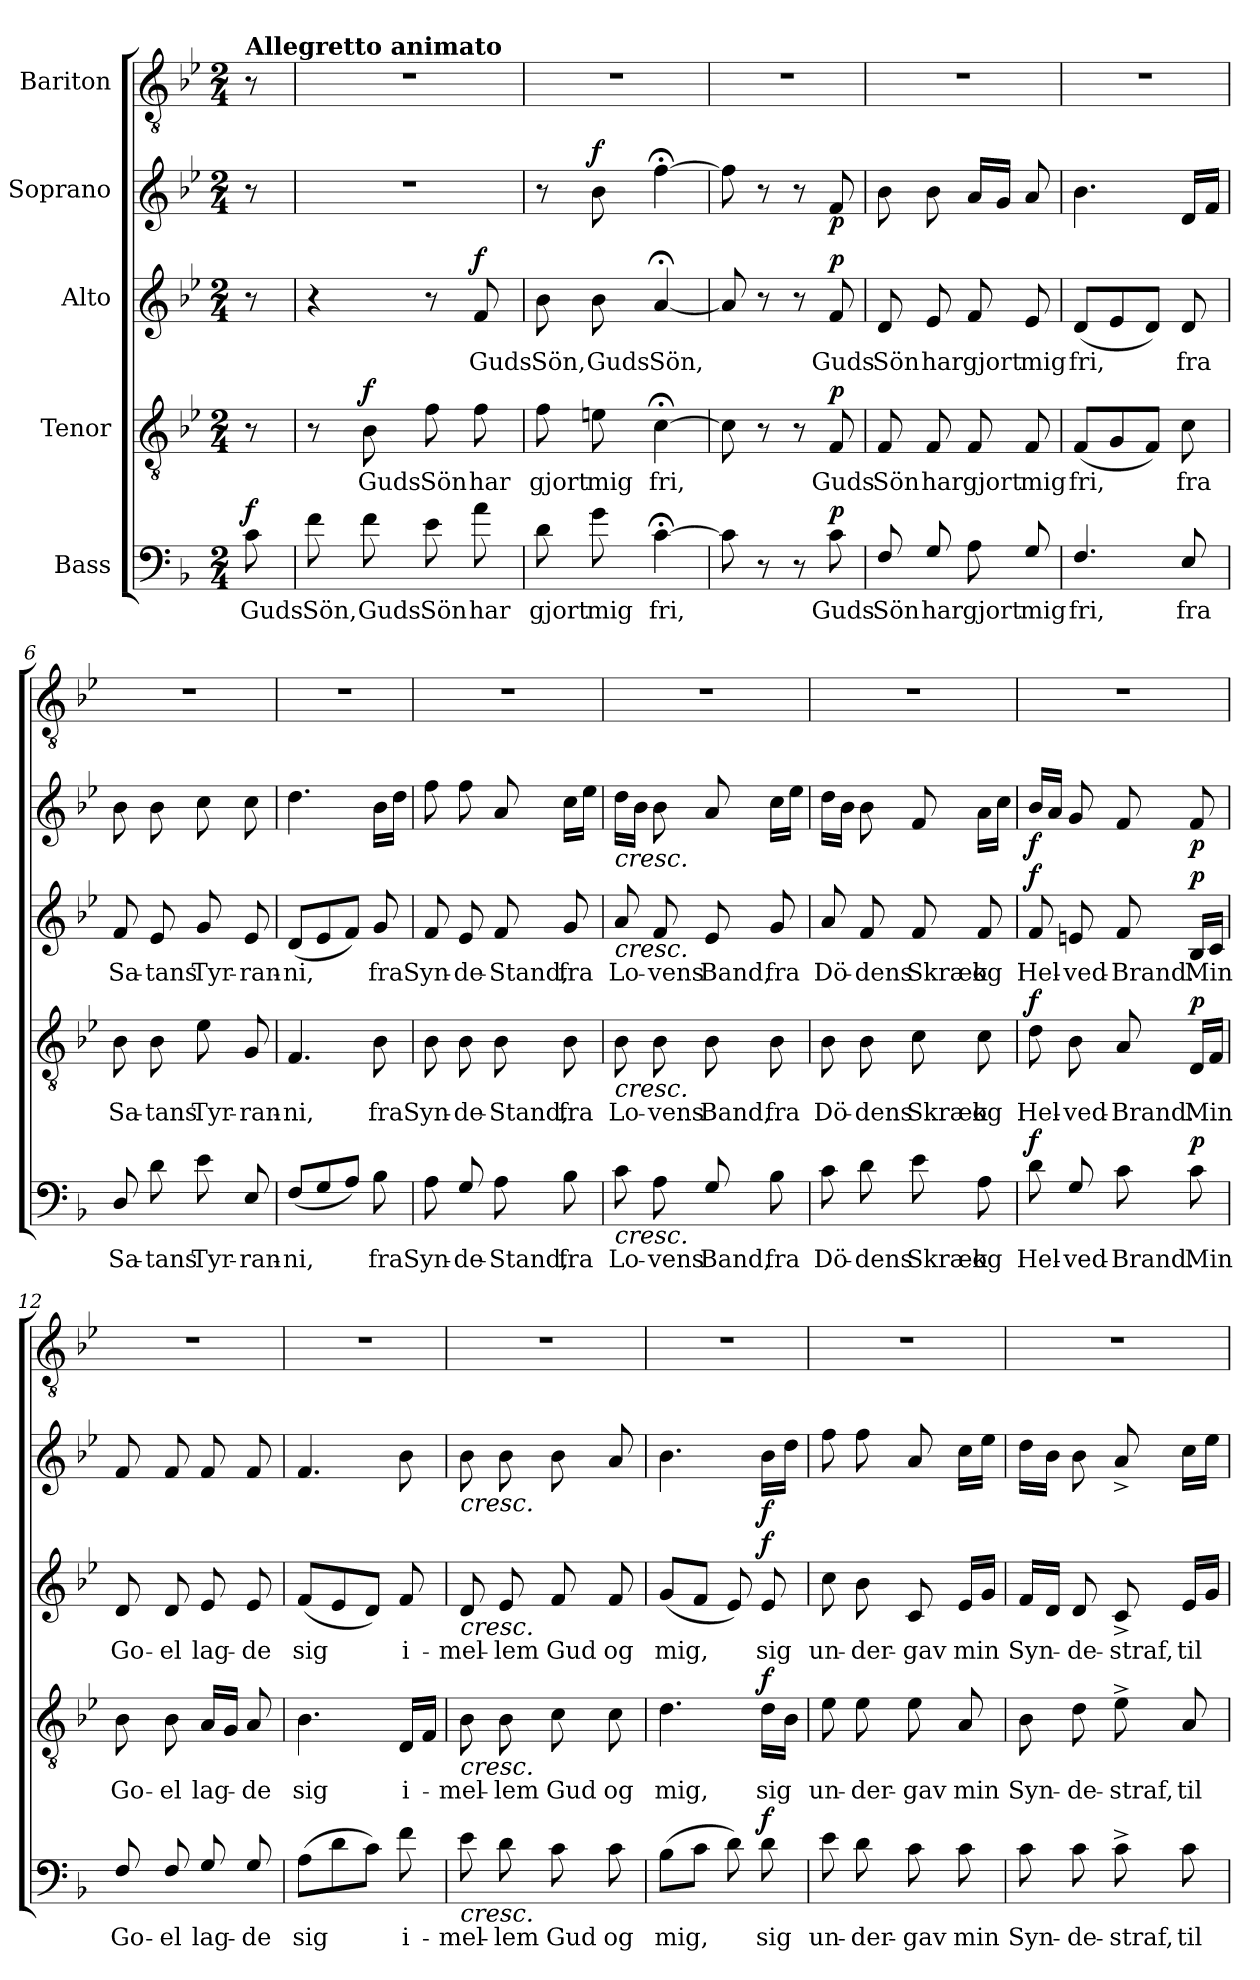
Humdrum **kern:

**kern	**text	**dynam	**kern	**text	**dynam	**kern	**text	**dynam	**kern	**dynam	**kern
*part5	*part5	*part5	*part4	*part4	*part4	*part3	*part3	*part3	*part2	*part2	*part1
*staff5	*staff5	*staff5	*staff4	*staff4	*staff4	*staff3	*staff3	*staff3	*staff2	*staff2	*staff1
*I"Bass	*	*	*I"Tenor	*	*	*I"Alto	*	*	*I"Soprano	*	*I"Bariton
*clefF4	*	*	*clefGv2	*	*	*clefG2	*	*	*clefG2	*	*clefGv2
*ITrd4c7	*	*	*	*	*	*	*	*	*	*	*
*k[b-e-]	*	*	*k[b-e-]	*	*	*k[b-e-]	*	*	*k[b-e-]	*	*k[b-e-]
*M2/4	*	*	*M2/4	*	*	*M2/4	*	*	*M2/4	*	*M2/4
*MM60	*	*	*MM60	*	*	*MM60	*	*	*MM60	*	*MM60
=	=	=	=	=	=	=	=	=	=	=	=
!	!	!	!	!	!	!	!	!	!	!	!LO:TX:B:t=Allegretto animato
!	!LO:LY:b	!LO:DY:b	!	!	!	!	!	!	!	!	!
8F\	Guds	f	8r	.	.	8r	.	.	8r	.	8r
=1	=1	=1	=1	=1	=1	=1	=1	=1	=1	=1	=1
!	!LO:LY:b	!	!	!	!	!	!	!	!	!	!
8B-\	Sön,	.	8r	.	.	4r	.	.	2r	.	2r
!	!LO:LY:b	!	!	!LO:LY:b	!LO:DY:b	!	!	!	!	!	!
8B-\	Guds	.	8B-\	Guds	f	.	.	.	.	.	.
!	!LO:LY:b	!	!	!LO:LY:b	!	!	!	!	!	!	!
8A\	Sön	.	8f\	Sön	.	8r	.	.	.	.	.
!	!LO:LY:b	!	!	!LO:LY:b	!	!	!LO:LY:b	!LO:DY:b	!	!	!
8d\	har	.	8f\	har	.	8f/	Guds	f	.	.	.
=2	=2	=2	=2	=2	=2	=2	=2	=2	=2	=2	=2
!	!LO:LY:b	!	!	!LO:LY:b	!	!	!LO:LY:b	!	!	!	!
8G\	gjort	.	8f\	gjort	.	8b-\	Sön,	.	8r	.	2r
!	!LO:LY:b	!	!	!LO:LY:b	!	!	!LO:LY:b	!	!	!LO:DY:a	!
8c\	mig	.	8en\	mig	.	8b-\	Guds	.	8b-\	f	.
!	!LO:LY:b	!	!	!LO:LY:b	!	!	!LO:LY:b	!	!	!	!
[4F;<\	fri,	.	[4c;<\	fri,	.	[4a;</	Sön,	.	[4ff;<\	.	.
=3	=3	=3	=3	=3	=3	=3	=3	=3	=3	=3	=3
8F\]	.	.	8c\]	.	.	8a/]	.	.	8ff\]	.	2r
8r	.	.	8r	.	.	8r	.	.	8r	.	.
8r	.	.	8r	.	.	8r	.	.	8r	.	.
!	!LO:LY:b	!LO:DY:b	!	!LO:LY:b	!LO:DY:b	!	!LO:LY:b	!LO:DY:b	!	!LO:DY:b	!
8F\	Guds	p	8F/	Guds	p	8f/	Guds	p	8f/	p	.
=4	=4	=4	=4	=4	=4	=4	=4	=4	=4	=4	=4
!	!LO:LY:b	!	!	!LO:LY:b	!	!	!LO:LY:b	!	!	!	!
8BB-/	Sön	.	8F/	Sön	.	8d/	Sön	.	8b-\	.	2r
!	!LO:LY:b	!	!	!LO:LY:b	!	!	!LO:LY:b	!	!	!	!
8C/	har	.	8F/	har	.	8e-/	har	.	8b-\	.	.
!	!LO:LY:b	!	!	!LO:LY:b	!	!	!LO:LY:b	!	!	!	!
8D\	gjort	.	8F/	gjort	.	8f/	gjort	.	16a/LL	.	.
.	.	.	.	.	.	.	.	.	16g/JJ	.	.
!	!LO:LY:b	!	!	!LO:LY:b	!	!	!LO:LY:b	!	!	!	!
8C/	mig	.	8F/	mig	.	8e-/	mig	.	8a/	.	.
=5	=5	=5	=5	=5	=5	=5	=5	=5	=5	=5	=5
!	!LO:LY:b	!	!	!LO:LY:b	!	!	!LO:LY:b	!	!	!	!
4.BB-/	fri,	.	(<8F/L	fri,	.	(<8d/L	fri,	.	4.b-\	.	2r
.	.	.	8G/	.	.	8e-/	.	.	.	.	.
.	.	.	8F/J)	.	.	8d/J)	.	.	.	.	.
!	!LO:LY:b	!	!	!LO:LY:b	!	!	!LO:LY:b	!	!	!	!
8AA/	fra	.	8c\	fra	.	8d/	fra	.	16d/LL	.	.
.	.	.	.	.	.	.	.	.	16f/JJ	.	.
!!LO:LB:g=z
=6	=6	=6	=6	=6	=6	=6	=6	=6	=6	=6	=6
!	!LO:LY:b	!	!	!LO:LY:b	!	!	!LO:LY:b	!	!	!	!
8GG/	Sa-	.	8B-\	Sa-	.	8f/	Sa-	.	8b-\	.	2r
!	!LO:LY:b	!	!	!LO:LY:b	!	!	!LO:LY:b	!	!	!	!
8G\	-tans	.	8B-\	-tans	.	8e-/	-tans	.	8b-\	.	.
!	!LO:LY:b	!	!	!LO:LY:b	!	!	!LO:LY:b	!	!	!	!
8A\	Tyr-	.	8e-\	Tyr-	.	8g/	Tyr-	.	8cc\	.	.
!	!LO:LY:b	!	!	!LO:LY:b	!	!	!LO:LY:b	!	!	!	!
8AA/	-ran-	.	8G/	-ran-	.	8e-/	-ran-	.	8cc\	.	.
=7	=7	=7	=7	=7	=7	=7	=7	=7	=7	=7	=7
!	!LO:LY:b	!	!	!LO:LY:b	!	!	!LO:LY:b	!	!	!	!
(<8BB-/L	-ni,	.	4.F/	-ni,	.	(<8d/L	-ni,	.	4.dd\	.	2r
8C/	.	.	.	.	.	8e-/	.	.	.	.	.
8D/J)	.	.	.	.	.	8f/J)	.	.	.	.	.
!	!LO:LY:b	!	!	!LO:LY:b	!	!	!LO:LY:b	!	!	!	!
8E-\	fra	.	8B-\	fra	.	8g/	fra	.	16b-\LL	.	.
.	.	.	.	.	.	.	.	.	16dd\JJ	.	.
=8	=8	=8	=8	=8	=8	=8	=8	=8	=8	=8	=8
!	!LO:LY:b	!	!	!LO:LY:b	!	!	!LO:LY:b	!	!	!	!
8D\	Syn-	.	8B-\	Syn-	.	8f/	Syn-	.	8ff\	.	2r
!	!LO:LY:b	!	!	!LO:LY:b	!	!	!LO:LY:b	!	!	!	!
8C/	-de-	.	8B-\	-de-	.	8e-/	-de-	.	8ff\	.	.
!	!LO:LY:b	!	!	!LO:LY:b	!	!	!LO:LY:b	!	!	!	!
8D\	-Stand,	.	8B-\	-Stand,	.	8f/	-Stand,	.	8a/	.	.
!	!LO:LY:b	!	!	!LO:LY:b	!	!	!LO:LY:b	!	!	!	!
8E-\	fra	.	8B-\	fra	.	8g/	fra	.	16cc\LL	.	.
.	.	.	.	.	.	.	.	.	16ee-\JJ	.	.
=9	=9	=9	=9	=9	=9	=9	=9	=9	=9	=9	=9
!	!	!	!	!	!	!	!	!	!LO:TX:b:i:t=cresc.	!	!
!	!	!	!	!	!	!LO:TX:b:i:t=cresc.	!	!	!	!	!
!	!	!	!LO:TX:b:i:t=cresc.	!	!	!	!	!	!	!	!
!LO:TX:b:i:t=cresc.	!	!	!	!	!	!	!	!	!	!	!
!	!LO:LY:b	!	!	!LO:LY:b	!	!	!LO:LY:b	!	!	!	!
8F\	Lo-	.	8B-\	Lo-	.	8a/	Lo-	.	16dd\LL	.	2r
.	.	.	.	.	.	.	.	.	16b-\JJ	.	.
!	!LO:LY:b	!	!	!LO:LY:b	!	!	!LO:LY:b	!	!	!	!
8D\	-vens	.	8B-\	-vens	.	8f/	-vens	.	8b-\	.	.
!	!LO:LY:b	!	!	!LO:LY:b	!	!	!LO:LY:b	!	!	!	!
8C/	Band,	.	8B-\	Band,	.	8e-/	Band,	.	8a/	.	.
!	!LO:LY:b	!	!	!LO:LY:b	!	!	!LO:LY:b	!	!	!	!
8E-\	fra	.	8B-\	fra	.	8g/	fra	.	16cc\LL	.	.
.	.	.	.	.	.	.	.	.	16ee-\JJ	.	.
=10	=10	=10	=10	=10	=10	=10	=10	=10	=10	=10	=10
!	!LO:LY:b	!	!	!LO:LY:b	!	!	!LO:LY:b	!	!	!	!
8F\	Dö-	.	8B-\	Dö-	.	8a/	Dö-	.	16dd\LL	.	2r
.	.	.	.	.	.	.	.	.	16b-\JJ	.	.
!	!LO:LY:b	!	!	!LO:LY:b	!	!	!LO:LY:b	!	!	!	!
8G\	-dens	.	8B-\	-dens	.	8f/	-dens	.	8b-\	.	.
!	!LO:LY:b	!	!	!LO:LY:b	!	!	!LO:LY:b	!	!	!	!
8A\	Skræk	.	8c\	Skræk	.	8f/	Skræk	.	8f/	.	.
!	!LO:LY:b	!	!	!LO:LY:b	!	!	!LO:LY:b	!	!	!	!
8D\	og	.	8c\	og	.	8f/	og	.	16a\LL	.	.
.	.	.	.	.	.	.	.	.	16cc\JJ	.	.
!!LO:PB:g=z
=11	=11	=11	=11	=11	=11	=11	=11	=11	=11	=11	=11
!	!LO:LY:b	!LO:DY:b	!	!LO:LY:b	!LO:DY:b	!	!LO:LY:b	!LO:DY:b	!	!LO:DY:b	!
8G\	Hel-	f	8d\	Hel-	f	8f/	Hel-	f	16b-/LL	f	2r
.	.	.	.	.	.	.	.	.	16a/JJ	.	.
!	!LO:LY:b	!	!	!LO:LY:b	!	!	!LO:LY:b	!	!	!	!
8C/	-ved-	.	8B-\	-ved-	.	8en/	-ved-	.	8g/	.	.
!	!LO:LY:b	!	!	!LO:LY:b	!	!	!LO:LY:b	!	!	!	!
8F\	-Brand.	.	8A/	-Brand.	.	8f/	-Brand.	.	8f/	.	.
!	!LO:LY:b	!LO:DY:b	!	!LO:LY:b	!LO:DY:b	!	!LO:LY:b	!LO:DY:b	!	!LO:DY:b	!
8F\	Min	p	16D/LL	Min	p	16B-/LL	Min	p	8f/	p	.
.	.	.	16F/JJ	.	.	16c/JJ	.	.	.	.	.
=12	=12	=12	=12	=12	=12	=12	=12	=12	=12	=12	=12
!	!LO:LY:b	!	!	!LO:LY:b	!	!	!LO:LY:b	!	!	!	!
8BB-/	Go-	.	8B-\	Go-	.	8d/	Go-	.	8f/	.	2r
!	!LO:LY:b	!	!	!LO:LY:b	!	!	!LO:LY:b	!	!	!	!
8BB-/	-el	.	8B-\	-el	.	8d/	-el	.	8f/	.	.
!	!LO:LY:b	!	!	!LO:LY:b	!	!	!LO:LY:b	!	!	!	!
8C/	lag-	.	16A/LL	lag-	.	8e-/	lag-	.	8f/	.	.
.	.	.	16G/JJ	.	.	.	.	.	.	.	.
!	!LO:LY:b	!	!	!LO:LY:b	!	!	!LO:LY:b	!	!	!	!
8C/	-de	.	8A/	-de	.	8e-/	-de	.	8f/	.	.
=13	=13	=13	=13	=13	=13	=13	=13	=13	=13	=13	=13
!	!LO:LY:b	!	!	!LO:LY:b	!	!	!LO:LY:b	!	!	!	!
(>8D\L	sig	.	4.B-\	sig	.	(<8f/L	sig	.	4.f/	.	2r
8G\	.	.	.	.	.	8e-/	.	.	.	.	.
8F\J)	.	.	.	.	.	8d/J)	.	.	.	.	.
!	!LO:LY:b	!	!	!LO:LY:b	!	!	!LO:LY:b	!	!	!	!
8B-\	i-	.	16D/LL	i-	.	8f/	i-	.	8b-\	.	.
.	.	.	16F/JJ	.	.	.	.	.	.	.	.
=14	=14	=14	=14	=14	=14	=14	=14	=14	=14	=14	=14
!	!	!	!	!	!	!	!	!	!LO:TX:b:i:t=cresc.	!	!
!	!	!	!	!	!	!LO:TX:b:i:t=cresc.	!	!	!	!	!
!	!	!	!LO:TX:b:i:t=cresc.	!	!	!	!	!	!	!	!
!LO:TX:b:i:t=cresc.	!	!	!	!	!	!	!	!	!	!	!
!	!LO:LY:b	!	!	!LO:LY:b	!	!	!LO:LY:b	!	!	!	!
8A\	-mel-	.	8B-\	-mel-	.	8d/	-mel-	.	8b-\	.	2r
!	!LO:LY:b	!	!	!LO:LY:b	!	!	!LO:LY:b	!	!	!	!
8G\	-lem	.	8B-\	-lem	.	8e-/	-lem	.	8b-\	.	.
!	!LO:LY:b	!	!	!LO:LY:b	!	!	!LO:LY:b	!	!	!	!
8F\	Gud	.	8c\	Gud	.	8f/	Gud	.	8b-\	.	.
!	!LO:LY:b	!	!	!LO:LY:b	!	!	!LO:LY:b	!	!	!	!
8F\	og	.	8c\	og	.	8f/	og	.	8a/	.	.
=15	=15	=15	=15	=15	=15	=15	=15	=15	=15	=15	=15
!	!LO:LY:b	!	!	!LO:LY:b	!	!	!LO:LY:b	!	!	!	!
(>8E-\L	mig,	.	4.d\	mig,	.	(<8g/L	mig,	.	4.b-\	.	2r
8F\J	.	.	.	.	.	8f/J	.	.	.	.	.
8G\)	.	.	.	.	.	8e-/)	.	.	.	.	.
!	!LO:LY:b	!LO:DY:b	!	!LO:LY:b	!LO:DY:b	!	!LO:LY:b	!LO:DY:b	!	!LO:DY:b	!
8G\	sig	f	16d\LL	sig	f	8e-/	sig	f	16b-\LL	f	.
.	.	.	16B-\JJ	.	.	.	.	.	16dd\JJ	.	.
=16	=16	=16	=16	=16	=16	=16	=16	=16	=16	=16	=16
!	!LO:LY:b	!	!	!LO:LY:b	!	!	!LO:LY:b	!	!	!	!
8A\	un-	.	8e-\	un-	.	8cc\	un-	.	8ff\	.	2r
!	!LO:LY:b	!	!	!LO:LY:b	!	!	!LO:LY:b	!	!	!	!
8G\	-der-	.	8e-\	-der-	.	8b-\	-der-	.	8ff\	.	.
!	!LO:LY:b	!	!	!LO:LY:b	!	!	!LO:LY:b	!	!	!	!
8F\	-gav	.	8e-\	-gav	.	8c/	-gav	.	8a/	.	.
!	!LO:LY:b	!	!	!LO:LY:b	!	!	!LO:LY:b	!	!	!	!
8F\	min	.	8A/	min	.	16e-/LL	min	.	16cc\LL	.	.
.	.	.	.	.	.	16g/JJ	.	.	16ee-\JJ	.	.
!!LO:LB:g=z
=17	=17	=17	=17	=17	=17	=17	=17	=17	=17	=17	=17
!	!LO:LY:b	!	!	!LO:LY:b	!	!	!LO:LY:b	!	!	!	!
8F\	Syn-	.	8B-\	Syn-	.	16f/LL	Syn-	.	16dd\LL	.	2r
.	.	.	.	.	.	16d/JJ	.	.	16b-\JJ	.	.
!	!LO:LY:b	!	!	!LO:LY:b	!	!	!LO:LY:b	!	!	!	!
8F\	-de-	.	8d\	-de-	.	8d/	-de-	.	8b-\	.	.
!	!LO:LY:b	!	!	!LO:LY:b	!	!	!LO:LY:b	!	!	!	!
8F^\	-straf,	.	8e-^\	-straf,	.	8c^/	-straf,	.	8a^/	.	.
!	!LO:LY:b	!	!	!LO:LY:b	!	!	!LO:LY:b	!	!	!	!
8F\	til	.	8A/	til	.	16e-/LL	til	.	16cc\LL	.	.
.	.	.	.	.	.	16g/JJ	.	.	16ee-\JJ	.	.
=	=	=	=	=	=	=	=	=	=	=	=
*-	*-	*-	*-	*-	*-	*-	*-	*-	*-	*-	*-
